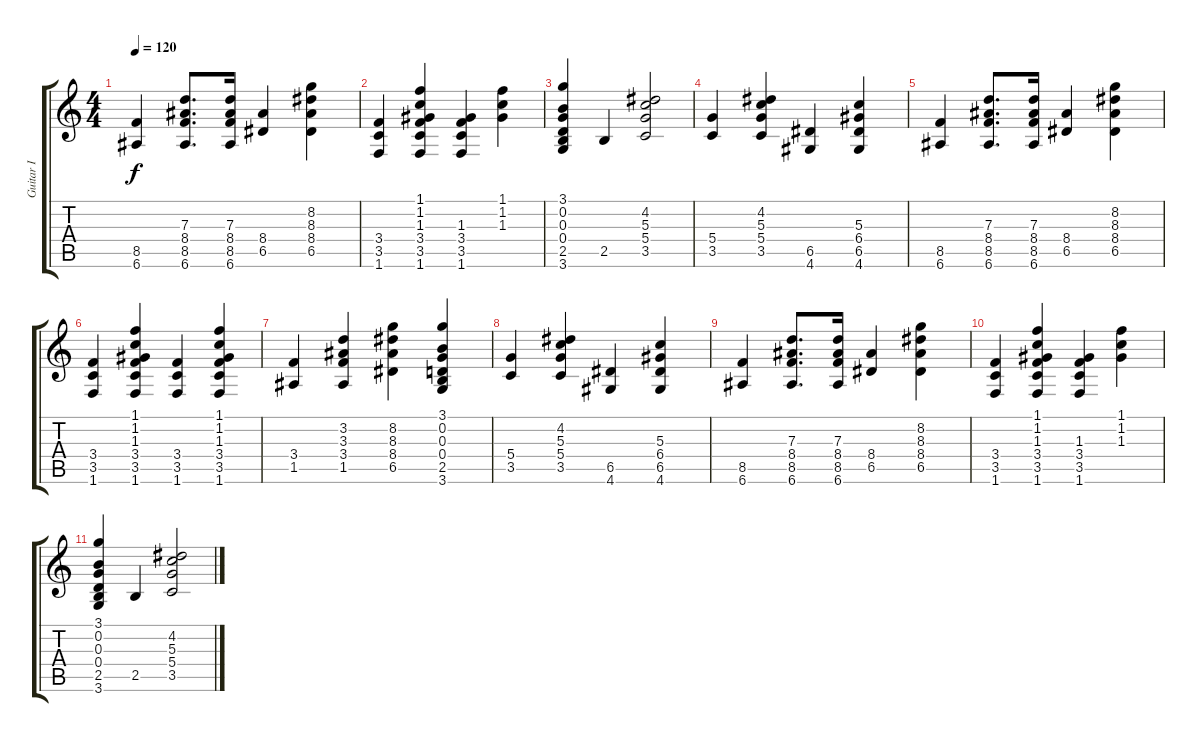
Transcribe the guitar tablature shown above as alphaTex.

\track ("Guitar I" "Guitar I") {instrument electricguitarclean}
\staff {score tabs}
\tuning (E4 B3 G3 D3 A2 E2) {hide}
\ts (4 4)
\tempo 120
\clef g2
\ks c
(8.5 6.6).4{dy f} (7.3 8.4 8.5 6.6).8{d} (7.3 8.4 8.5 6.6).16 (8.4 6.5).4 (8.2 8.3 8.4 6.5).4 |
(3.4 3.5 1.6).4 (1.1 1.2 1.3 3.4 3.5 1.6).4 (1.3 3.4 3.5 1.6).4 (1.1 1.2 1.3).4 |
(3.1 0.2 0.3 0.4 2.5 3.6).4 2.5.4 (4.2 5.3 5.4 3.5).2 |
(5.4 3.5).4 (4.2 5.3 5.4 3.5).4 (6.5 4.6).4 (5.3 6.4 6.5 4.6).4 |
(8.5 6.6).4 (7.3 8.4 8.5 6.6).8{d} (7.3 8.4 8.5 6.6).16 (8.4 6.5).4 (8.2 8.3 8.4 6.5).4 |
(3.4 3.5 1.6).4 (1.1 1.2 1.3 3.4 3.5 1.6).4 (3.4 3.5 1.6).4 (1.1 1.2 1.3 3.4 3.5 1.6).4 |
(3.4 1.5).4 (3.2 3.3 3.4 1.5).4 (8.2 8.3 8.4 6.5).4 (3.1 0.2 0.3 0.4 2.5 3.6).4 |
(5.4 3.5).4 (4.2 5.3 5.4 3.5).4 (6.5 4.6).4 (5.3 6.4 6.5 4.6).4 |
(8.5 6.6).4 (7.3 8.4 8.5 6.6).8{d} (7.3 8.4 8.5 6.6).16 (8.4 6.5).4 (8.2 8.3 8.4 6.5).4 |
(3.4 3.5 1.6).4 (1.1 1.2 1.3 3.4 3.5 1.6).4 (1.3 3.4 3.5 1.6).4 (1.1 1.2 1.3).4 |
(3.1 0.2 0.3 0.4 2.5 3.6).4 2.5.4 (4.2 5.3 5.4 3.5).2
